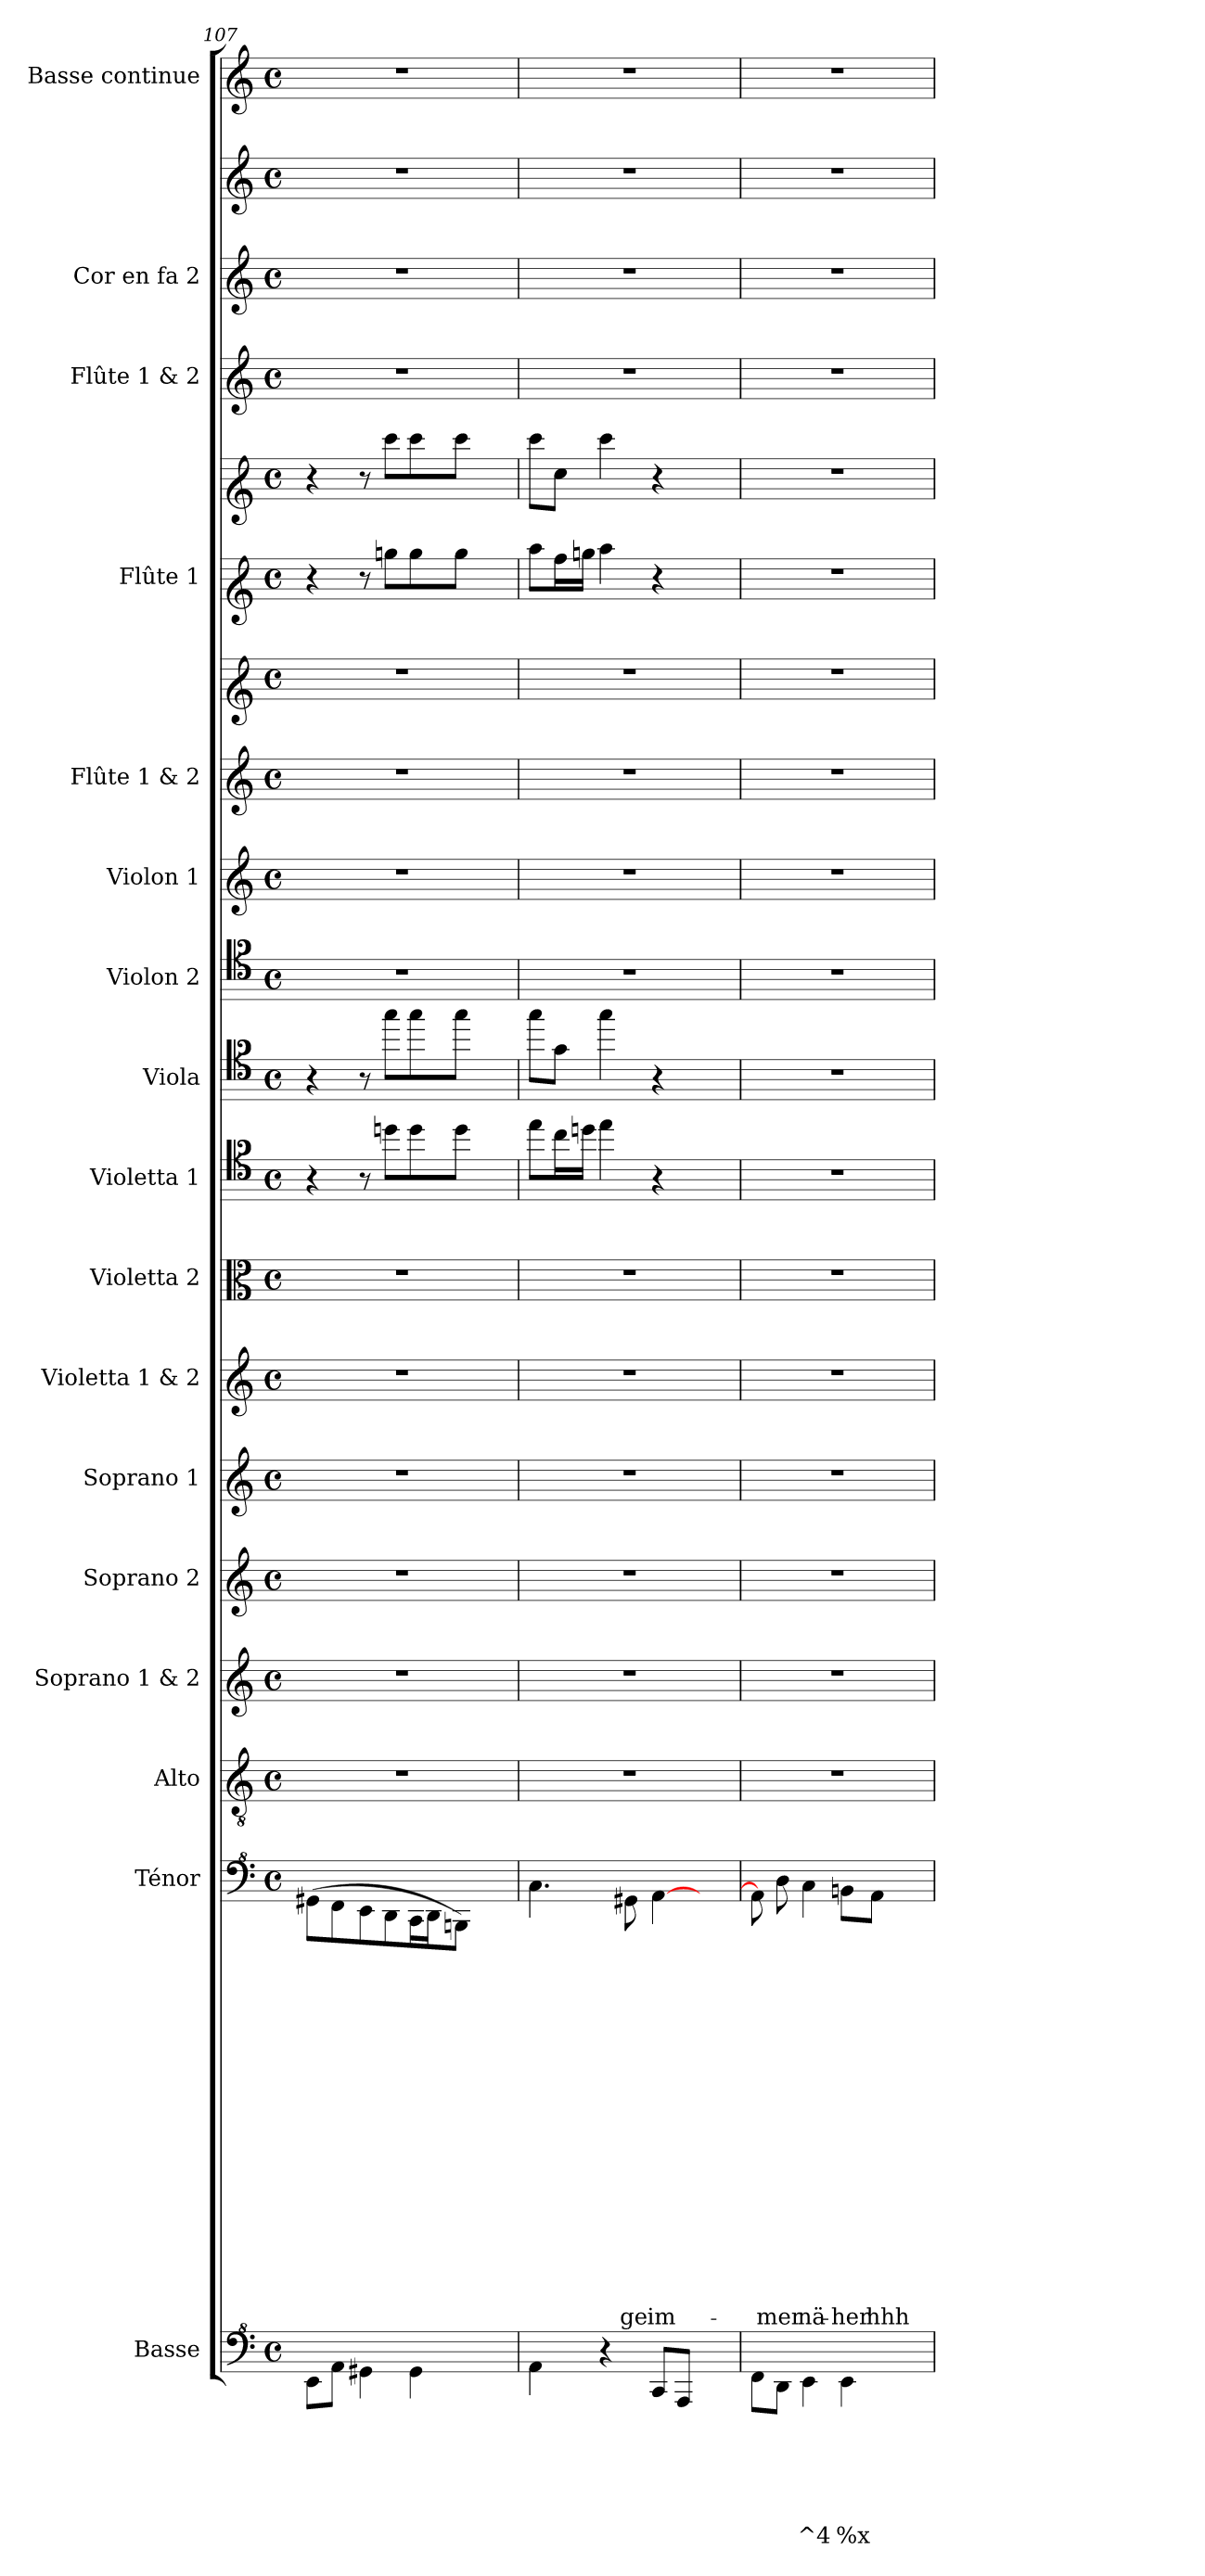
**kern	**text	**text	**text	**text	**text	**text	**kern	**text	**text	**text	**text	**text	**text	**text	**text	**text	**text	**text	**text	**text	**text	**text	**text	**text	**kern	**kern	**kern	**kern	**kern	**kern	**kern	**kern	**kern	**kern	**kern	**kern	**kern	**kern	**kern	**kern	**kern	**kern
*part17	*part17	*part17	*part17	*part17	*part17	*part17	*part16	*part16	*part16	*part16	*part16	*part16	*part16	*part16	*part16	*part16	*part16	*part16	*part16	*part16	*part16	*part16	*part16	*part16	*part15	*part14	*part13	*part12	*part11	*part10	*part9	*part8	*part7	*part6	*part5	*part5	*part4	*part4	*part3	*part2	*part2	*part1
*staff20	*staff20	*staff20	*staff20	*staff20	*staff20	*staff20	*staff19	*staff19	*staff19	*staff19	*staff19	*staff19	*staff19	*staff19	*staff19	*staff19	*staff19	*staff19	*staff19	*staff19	*staff19	*staff19	*staff19	*staff19	*staff18	*staff17	*staff16	*staff15	*staff14	*staff13	*staff12	*staff11	*staff10	*staff9	*staff8	*staff7	*staff6	*staff5	*staff4	*staff3	*staff2	*staff1
*I"Basse	*	*	*	*	*	*	*I"Ténor	*	*	*	*	*	*	*	*	*	*	*	*	*	*	*	*	*	*I"Alto	*I"Soprano 1 & 2	*I"Soprano 2	*I"Soprano 1	*I"Violetta 1 & 2	*I"Violetta 2	*I"Violetta 1	*I"Viola	*I"Violon 2	*I"Violon 1	*I"Flûte 1 & 2	*	*I"Flûte 1	*	*I"Flûte 1 & 2	*I"Cor en fa 2	*	*I"Basse continue
*I'Bas	*	*	*	*	*	*	*I'T	*	*	*	*	*	*	*	*	*	*	*	*	*	*	*	*	*	*I'A	*	*I'S 2	*I'S 1	*	*I'Vta 2	*I'Vta 1	*I'Vla	*I'Vln 2	*I'Vln 1	*I'Vln 1	*	*I'Fl 1	*	*	*I'Cor 2	*	*I'BC
*clefF^4	*	*	*	*	*	*	*clefF^4	*	*	*	*	*	*	*	*	*	*	*	*	*	*	*	*	*	*clefGv2	*clefG2	*clefG2	*clefG2	*clefG2	*clefC3	*clefC5	*clefC5	*clefC5	*clefG2	*clefG2	*clefG1	*clefG1	*clefG1	*clefG2	*clefG2	*clefG2	*clefG2
*ITrd7c12	*	*	*	*	*	*	*	*	*	*	*	*	*	*	*	*	*	*	*	*	*	*	*	*	*	*	*	*	*	*	*	*	*	*	*	*	*	*	*	*	*ITrd4c7	*ITrd4c7
*k[]	*	*	*	*	*	*	*k[]	*	*	*	*	*	*	*	*	*	*	*	*	*	*	*	*	*	*k[]	*k[]	*k[]	*k[]	*k[]	*k[]	*k[]	*k[]	*k[]	*k[]	*k[]	*k[]	*k[]	*k[]	*k[]	*k[]	*k[b-]	*k[b-]
*C:	*	*	*	*	*	*	*C:	*	*	*	*	*	*	*	*	*	*	*	*	*	*	*	*	*	*C:	*C:	*C:	*C:	*C:	*C:	*C:	*C:	*C:	*C:	*C:	*C:	*C:	*C:	*C:	*C:	*F:	*F:
*M4/4	*	*	*	*	*	*	*M4/4	*	*	*	*	*	*	*	*	*	*	*	*	*	*	*	*	*	*M4/4	*M4/4	*M4/4	*M4/4	*M4/4	*M4/4	*M4/4	*M4/4	*M4/4	*M4/4	*M4/4	*M4/4	*M4/4	*M4/4	*M4/4	*M4/4	*M4/4	*M4/4
*met(c)	*	*	*	*	*	*	*met(c)	*	*	*	*	*	*	*	*	*	*	*	*	*	*	*	*	*	*met(c)	*met(c)	*met(c)	*met(c)	*met(c)	*met(c)	*met(c)	*met(c)	*met(c)	*met(c)	*met(c)	*met(c)	*met(c)	*met(c)	*met(c)	*met(c)	*met(c)	*met(c)
=107	=107	=107	=107	=107	=107	=107	=107	=107	=107	=107	=107	=107	=107	=107	=107	=107	=107	=107	=107	=107	=107	=107	=107	=107	=107	=107	=107	=107	=107	=107	=107	=107	=107	=107	=107	=107	=107	=107	=107	=107	=107	=107
8EE\L	.	.	.	.	.	.	(>8G#X\L	.	.	.	.	.	.	.	.	.	.	.	.	.	.	.	.	.	1r	1r	1r	1r	1r	1r	4r	4r	1r	1r	1r	1r	4r	4r	1r	1r	1r	1r
8AA\J	.	.	.	.	.	.	8F\	.	.	.	.	.	.	.	.	.	.	.	.	.	.	.	.	.	.	.	.	.	.	.	.	.	.	.	.	.	.	.	.	.	.	.
4GG#X\	.	.	.	.	.	.	8E\	.	.	.	.	.	.	.	.	.	.	.	.	.	.	.	.	.	.	.	.	.	.	.	8r	8r	.	.	.	.	8r	8r	.	.	.	.
.	.	.	.	.	.	.	8D\	.	.	.	.	.	.	.	.	.	.	.	.	.	.	.	.	.	.	.	.	.	.	.	8bn\L	8ee\L	.	.	.	.	8bbn!\L	8eee\L	.	.	.	.
4GG#\	.	.	.	.	.	.	16C\L	.	.	.	.	.	.	.	.	.	.	.	.	.	.	.	.	.	.	.	.	.	.	.	8b\	8ee\	.	.	.	.	8bb!\	8eee\	.	.	.	.
.	.	.	.	.	.	.	16D\J	.	.	.	.	.	.	.	.	.	.	.	.	.	.	.	.	.	.	.	.	.	.	.	.	.	.	.	.	.	.	.	.	.	.	.
.	.	.	.	.	.	.	8BBn\J)	.	.	.	.	.	.	.	.	.	.	.	.	.	.	.	.	.	.	.	.	.	.	.	8b\J	8ee\J	.	.	.	.	8bb!\J	8eee\J	.	.	.	.
4ryy	.	.	.	.	.	.	4ryy	.	.	.	.	.	.	.	.	.	.	.	.	.	.	.	.	.	.	.	.	.	.	.	4ryy	4ryy	.	.	.	.	4ryy	4ryy	.	.	.	.
!!LO:PB:g=z
=108	=108	=108	=108	=108	=108	=108	=108	=108	=108	=108	=108	=108	=108	=108	=108	=108	=108	=108	=108	=108	=108	=108	=108	=108	=108	=108	=108	=108	=108	=108	=108	=108	=108	=108	=108	=108	=108	=108	=108	=108	=108	=108
4AA\	.	.	.	.	.	.	4.c\	.	.	.	.	.	.	.	.	.	.	.	.	.	.	.	.	.	1r	1r	1r	1r	1r	1r	8cc\L	8ee\L	1r	1r	1r	1r	8ccc!\L	8eee\L	1r	1r	1r	1r
.	.	.	.	.	.	.	.	.	.	.	.	.	.	.	.	.	.	.	.	.	.	.	.	.	.	.	.	.	.	.	16a\L	8e\J	.	.	.	.	16aa!\L	8ee\J	.	.	.	.
.	.	.	.	.	.	.	.	.	.	.	.	.	.	.	.	.	.	.	.	.	.	.	.	.	.	.	.	.	.	.	16bn\JJ	.	.	.	.	.	16bbn!\JJ	.	.	.	.	.
4r	.	.	.	.	.	.	.	.	.	.	.	.	.	.	.	.	.	.	.	.	.	.	.	.	.	.	.	.	.	.	4cc\	4ee\	.	.	.	.	4ccc!\	4eee\	.	.	.	.
.	.	.	.	.	.	.	8G#X\	.	.	.	.	.	.	.	.	.	.	.	.	.	.	.	.	-ge	.	.	.	.	.	.	.	.	.	.	.	.	.	.	.	.	.	.
8CC/L	.	.	.	.	.	.	[4A\	.	.	.	.	.	.	.	.	.	.	.	.	.	.	.	.	im-	.	.	.	.	.	.	4r	4r	.	.	.	.	4r	4r	.	.	.	.
8AAA/J	.	.	.	.	.	.	.	.	.	.	.	.	.	.	.	.	.	.	.	.	.	.	.	.	.	.	.	.	.	.	.	.	.	.	.	.	.	.	.	.	.	.
4ryy	.	.	.	.	.	.	4ryy	.	.	.	.	.	.	.	.	.	.	.	.	.	.	.	.	.	.	.	.	.	.	.	4ryy	4ryy	.	.	.	.	4ryy	4ryy	.	.	.	.
=109	=109	=109	=109	=109	=109	=109	=109	=109	=109	=109	=109	=109	=109	=109	=109	=109	=109	=109	=109	=109	=109	=109	=109	=109	=109	=109	=109	=109	=109	=109	=109	=109	=109	=109	=109	=109	=109	=109	=109	=109	=109	=109
8FF\L	.	.	.	.	.	.	8A\]	.	.	.	.	.	.	.	.	.	.	.	.	.	.	.	.	.	1r	1r	1r	1r	1r	1r	1r	1r	1r	1r	1r	1r	1r	1r	1r	1r	1r	1r
8DD\J	.	.	.	.	.	.	8d\	.	.	.	.	.	.	.	.	.	.	.	.	.	.	.	.	-mer	.	.	.	.	.	.	.	.	.	.	.	.	.	.	.	.	.	.
4EE\	.	.	.	.	.	^4	4c\	.	.	.	.	.	.	.	.	.	.	.	.	.	.	.	.	nä-	.	.	.	.	.	.	.	.	.	.	.	.	.	.	.	.	.	.
4EE\	.	.	.	.	.	%x	8Bn\L	.	.	.	.	.	.	.	.	.	.	.	.	.	.	.	.	-her	.	.	.	.	.	.	.	.	.	.	.	.	.	.	.	.	.	.
.	.	.	.	.	.	.	8A\J	.	.	.	.	.	.	.	.	.	.	.	.	.	.	.	.	hhh	.	.	.	.	.	.	.	.	.	.	.	.	.	.	.	.	.	.
4ryy	.	.	.	.	.	.	4ryy	.	.	.	.	.	.	.	.	.	.	.	.	.	.	.	.	.	.	.	.	.	.	.	.	.	.	.	.	.	.	.	.	.	.	.
=	=	=	=	=	=	=	=	=	=	=	=	=	=	=	=	=	=	=	=	=	=	=	=	=	=	=	=	=	=	=	=	=	=	=	=	=	=	=	=	=	=	=
*-	*-	*-	*-	*-	*-	*-	*-	*-	*-	*-	*-	*-	*-	*-	*-	*-	*-	*-	*-	*-	*-	*-	*-	*-	*-	*-	*-	*-	*-	*-	*-	*-	*-	*-	*-	*-	*-	*-	*-	*-	*-	*-
